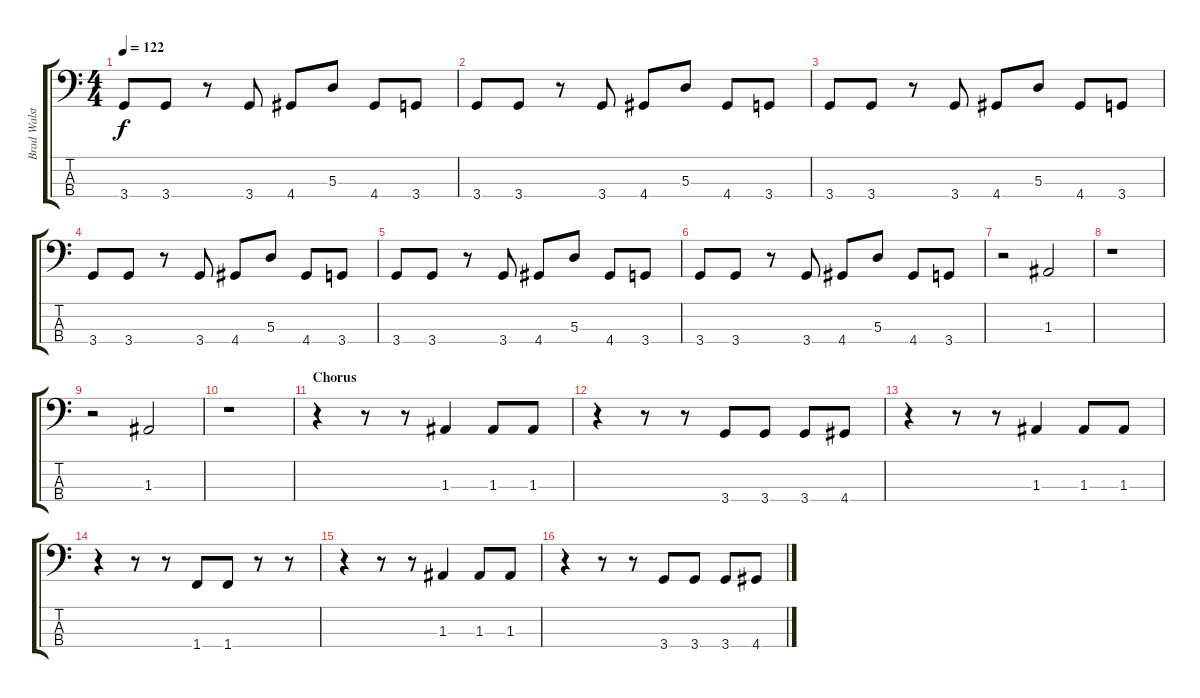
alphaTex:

\track ("Brad Walst" "Brad Walst") {instrument electricbasspick}
\staff {score tabs}
\tuning (G2 D2 A1 E1) {hide}
\ts (4 4)
\tempo 122
\clef f4
\ks c
3.4.8{dy f} 3.4.8 r.8 3.4.8 4.4.8 5.3.8 4.4.8 3.4.8 |
3.4.8 3.4.8 r.8 3.4.8 4.4.8 5.3.8 4.4.8 3.4.8 |
3.4.8 3.4.8 r.8 3.4.8 4.4.8 5.3.8 4.4.8 3.4.8 |
3.4.8 3.4.8 r.8 3.4.8 4.4.8 5.3.8 4.4.8 3.4.8 |
3.4.8 3.4.8 r.8 3.4.8 4.4.8 5.3.8 4.4.8 3.4.8 |
3.4.8 3.4.8 r.8 3.4.8 4.4.8 5.3.8 4.4.8 3.4.8 |
r.2 1.3.2 |
r.1 |
r.2 1.3.2 |
r.1 |
\section ("" "Chorus")
r.4 r.8 r.8 1.3.4 1.3.8 1.3.8 |
r.4 r.8 r.8 3.4.8 3.4.8 3.4.8 4.4.8 |
r.4 r.8 r.8 1.3.4 1.3.8 1.3.8 |
r.4 r.8 r.8 1.4.8 1.4.8 r.8 r.8 |
r.4 r.8 r.8 1.3.4 1.3.8 1.3.8 |
r.4 r.8 r.8 3.4.8 3.4.8 3.4.8 4.4.8
